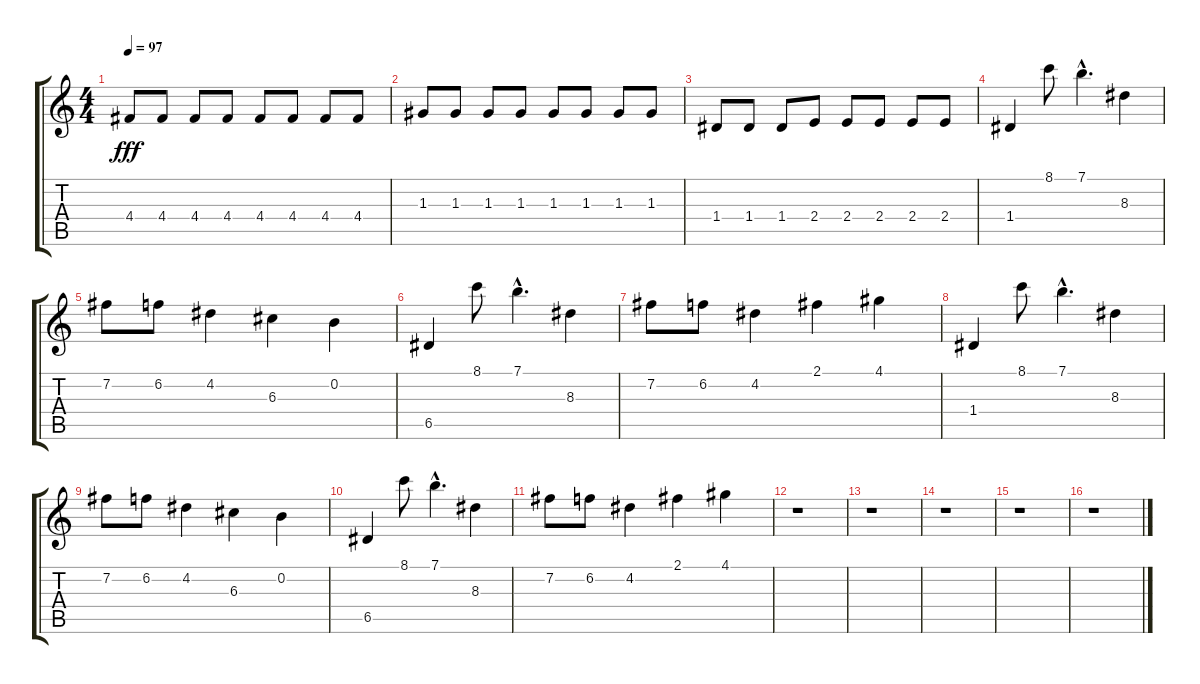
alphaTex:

\track ("              / High Rhythm Guitar" "          ") {instrument distortionguitar}
\staff {score tabs}
\tuning (E4 B3 G3 D3 A2 E2) {hide}
\ts (4 4)
\tempo 97
\clef g2
\ks c
4.4.8{dy fff} 4.4.8 4.4.8 4.4.8 4.4.8 4.4.8 4.4.8 4.4.8 |
1.3.8 1.3.8 1.3.8 1.3.8 1.3.8 1.3.8 1.3.8 1.3.8 |
1.4.8 1.4.8 1.4.8 2.4.8 2.4.8 2.4.8 2.4.8 2.4.8 |
1.4.4 8.1.8 7.1{hac}.4{d} 8.3.4 |
7.2.8 6.2.8 4.2.4 6.3.4 0.2.4 |
6.5.4 8.1.8 7.1{hac}.4{d} 8.3.4 |
7.2.8 6.2.8 4.2.4 2.1.4 4.1.4 |
1.4.4 8.1.8 7.1{hac}.4{d} 8.3.4 |
7.2.8 6.2.8 4.2.4 6.3.4 0.2.4 |
6.5.4 8.1.8 7.1{hac}.4{d} 8.3.4 |
7.2.8 6.2.8 4.2.4 2.1.4 4.1.4 |
r.1 |
r.1 |
r.1 |
r.1 |
r.1
